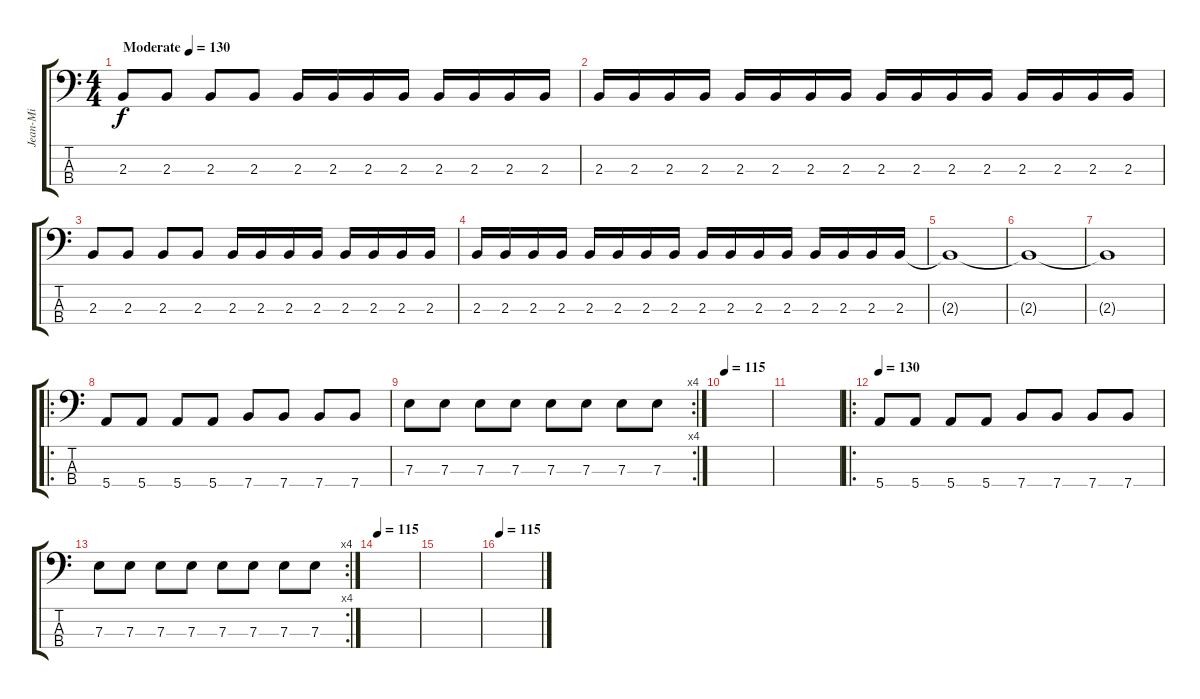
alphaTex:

\track ("Jean-Mi" "Jean-Mi") {instrument electricbassfinger}
\staff {score tabs}
\tuning (G2 D2 A1 E1) {hide}
\ts (4 4)
\tempo (130 "Moderate")
\clef f4
\ks c
2.3.8{dy f instrument electricbassfinger} 2.3.8 2.3.8 2.3.8 2.3.16 2.3.16 2.3.16 2.3.16 2.3.16 2.3.16 2.3.16 2.3.16 |
2.3.16 2.3.16 2.3.16 2.3.16 2.3.16 2.3.16 2.3.16 2.3.16 2.3.16 2.3.16 2.3.16 2.3.16 2.3.16 2.3.16 2.3.16 2.3.16 |
2.3.8 2.3.8 2.3.8 2.3.8 2.3.16 2.3.16 2.3.16 2.3.16 2.3.16 2.3.16 2.3.16 2.3.16 |
2.3.16 2.3.16 2.3.16 2.3.16 2.3.16 2.3.16 2.3.16 2.3.16 2.3.16 2.3.16 2.3.16 2.3.16 2.3.16 2.3.16 2.3.16 2.3.16 |
2.3{t}.1 |
2.3{t}.1 |
2.3{t}.1 |
\ro
5.4.8 5.4.8 5.4.8 5.4.8 7.4.8 7.4.8 7.4.8 7.4.8 |
\rc 4
7.3.8 7.3.8 7.3.8 7.3.8 7.3.8 7.3.8 7.3.8 7.3.8 |
\tempo 115
|
|
\ro
\tempo 130
5.4.8 5.4.8 5.4.8 5.4.8 7.4.8 7.4.8 7.4.8 7.4.8 |
\rc 4
7.3.8 7.3.8 7.3.8 7.3.8 7.3.8 7.3.8 7.3.8 7.3.8 |
\tempo 115
|
|
\tempo 115
